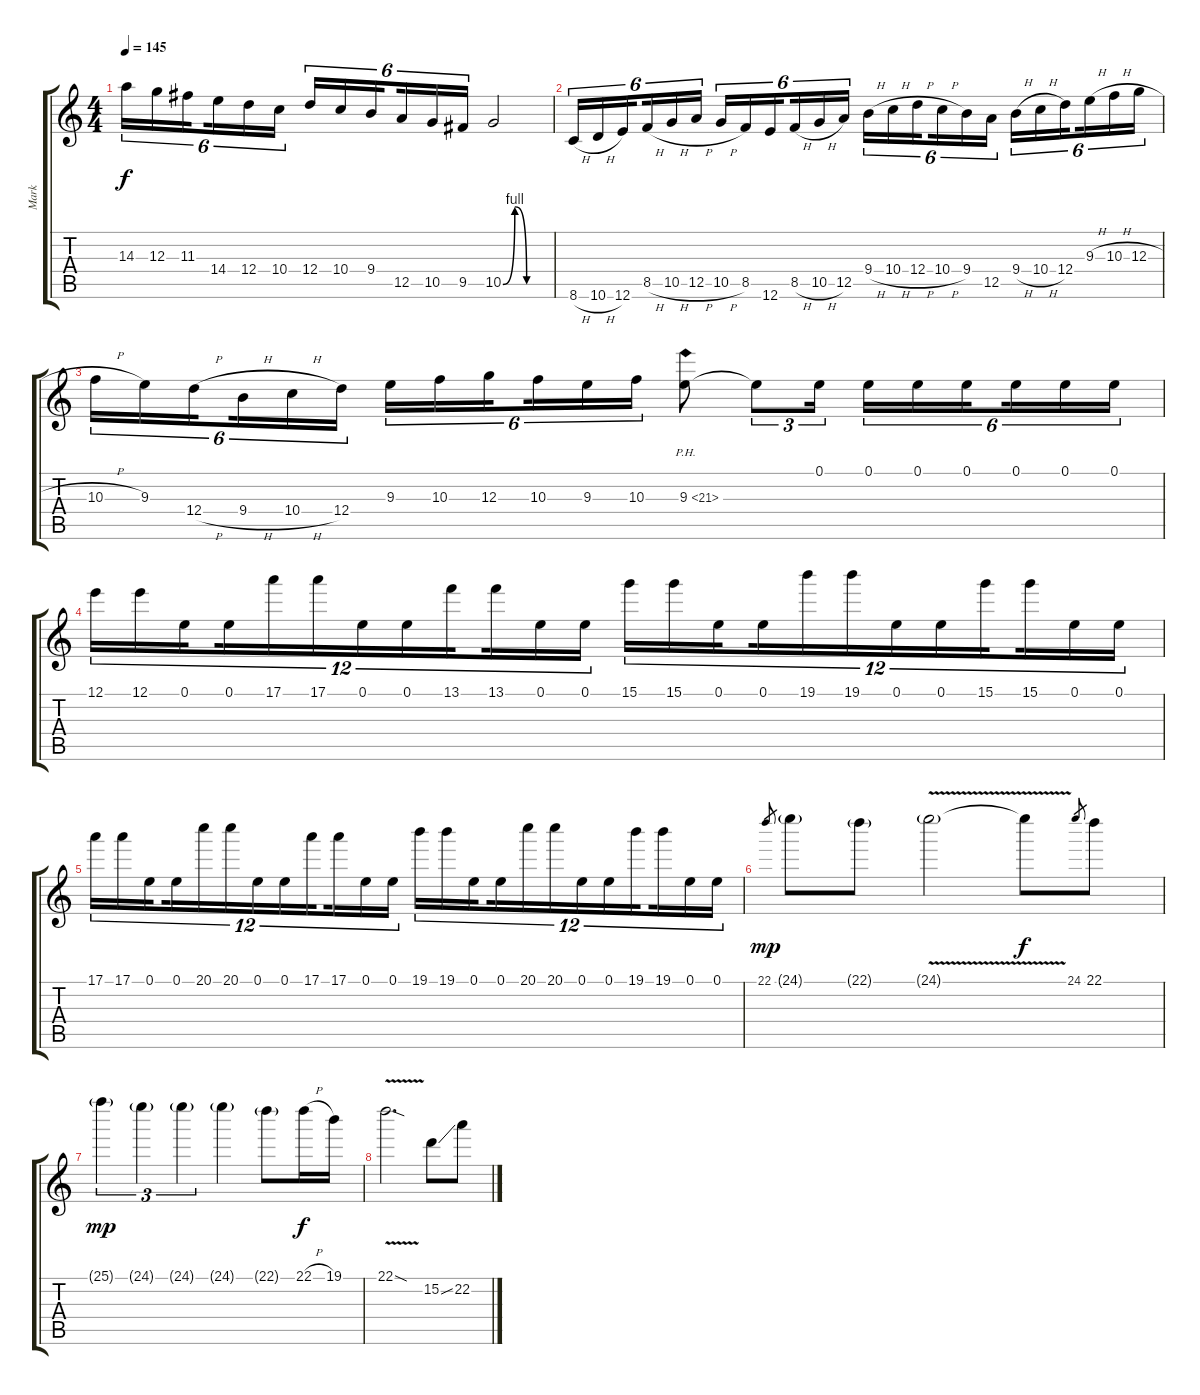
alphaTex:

\track ("Mark" "Mark") {instrument distortionguitar}
\staff {score tabs}
\tuning (E4 B3 G3 D3 A2 E2) {hide}
\ts (4 4)
\tempo 145
\clef g2
\ks c
14.3.16{tu (6 4) dy f} 12.3.16{tu (6 4)} 11.3.16{tu (6 4) beam splitsecondary} 14.4.16{tu (6 4)} 12.4.16{tu (6 4)} 10.4.16{tu (6 4)} 12.4.16{tu (6 4)} 10.4.16{tu (6 4)} 9.4.16{tu (6 4) beam splitsecondary} 12.5.16{tu (6 4)} 10.5.16{tu (6 4)} 9.5.16{tu (6 4)} 10.5{be (custom 0 0 15 4 30 0 60 0)}.2 |
8.6{h}.16{tu (6 4)} 10.6{h}.16{tu (6 4)} 12.6.16{tu (6 4) beam splitsecondary} 8.5{h}.16{tu (6 4)} 10.5{h}.16{tu (6 4)} 12.5{h}.16{tu (6 4)} 10.5{h}.16{tu (6 4)} 8.5.16{tu (6 4)} 12.6.16{tu (6 4) beam splitsecondary} 8.5{h}.16{tu (6 4)} 10.5{h}.16{tu (6 4)} 12.5.16{tu (6 4)} 9.4{h}.16{tu (6 4)} 10.4{h}.16{tu (6 4)} 12.4{h}.16{tu (6 4) beam splitsecondary} 10.4{h}.16{tu (6 4)} 9.4.16{tu (6 4)} 12.5.16{tu (6 4)} 9.4{h}.16{tu (6 4)} 10.4{h}.16{tu (6 4)} 12.4.16{tu (6 4) beam splitsecondary} 9.3{h}.16{tu (6 4)} 10.3{h}.16{tu (6 4)} 12.3{h}.16{tu (6 4)} |
10.3{h}.16{tu (6 4)} 9.3.16{tu (6 4)} 12.4{h}.16{tu (6 4) beam splitsecondary} 9.4{h}.16{tu (6 4)} 10.4{h}.16{tu (6 4)} 12.4.16{tu (6 4)} 9.3.16{tu (6 4)} 10.3.16{tu (6 4)} 12.3.16{tu (6 4) beam splitsecondary} 10.3.16{tu (6 4)} 9.3.16{tu (6 4)} 10.3.16{tu (6 4)} 9.3{ph 12}.8 9.3{t}.8{tu (3 2)} 0.1.16{tu (3 2)} 0.1.16{tu (6 4)} 0.1.16{tu (6 4)} 0.1.16{tu (6 4) beam splitsecondary} 0.1.16{tu (6 4)} 0.1.16{tu (6 4)} 0.1.16{tu (6 4)} |
12.1.16{tu (12 8)} 12.1.16{tu (12 8)} 0.1.16{tu (12 8) beam splitsecondary} 0.1.16{tu (12 8)} 17.1.16{tu (12 8)} 17.1.16{tu (12 8)} 0.1.16{tu (12 8)} 0.1.16{tu (12 8)} 13.1.16{tu (12 8) beam splitsecondary} 13.1.16{tu (12 8)} 0.1.16{tu (12 8)} 0.1.16{tu (12 8)} 15.1.16{tu (12 8)} 15.1.16{tu (12 8)} 0.1.16{tu (12 8) beam splitsecondary} 0.1.16{tu (12 8)} 19.1.16{tu (12 8)} 19.1.16{tu (12 8)} 0.1.16{tu (12 8)} 0.1.16{tu (12 8)} 15.1.16{tu (12 8) beam splitsecondary} 15.1.16{tu (12 8)} 0.1.16{tu (12 8)} 0.1.16{tu (12 8)} |
17.1.16{tu (12 8)} 17.1.16{tu (12 8)} 0.1.16{tu (12 8) beam splitsecondary} 0.1.16{tu (12 8)} 20.1.16{tu (12 8)} 20.1.16{tu (12 8)} 0.1.16{tu (12 8)} 0.1.16{tu (12 8)} 17.1.16{tu (12 8) beam splitsecondary} 17.1.16{tu (12 8)} 0.1.16{tu (12 8)} 0.1.16{tu (12 8)} 19.1.16{tu (12 8)} 19.1.16{tu (12 8)} 0.1.16{tu (12 8) beam splitsecondary} 0.1.16{tu (12 8)} 20.1.16{tu (12 8)} 20.1.16{tu (12 8)} 0.1.16{tu (12 8)} 0.1.16{tu (12 8)} 19.1.16{tu (12 8) beam splitsecondary} 19.1.16{tu (12 8)} 0.1.16{tu (12 8)} 0.1.16{tu (12 8)} |
22.1.8{gr dy mp} 24.1{g}.8 22.1{g}.8 24.1{v g}.2 24.1{t}.8{dy f} 24.1.8{gr} 22.1.8 |
25.1{g}.4{tu (3 2) dy mp} 24.1{g}.4{tu (3 2)} 24.1{g}.4{tu (3 2)} 24.1{g}.4 22.1{g}.8 22.1{h}.16{dy f} 19.1.16 |
22.1{v sod}.2{d} 15.2{ss}.8 22.2.8
